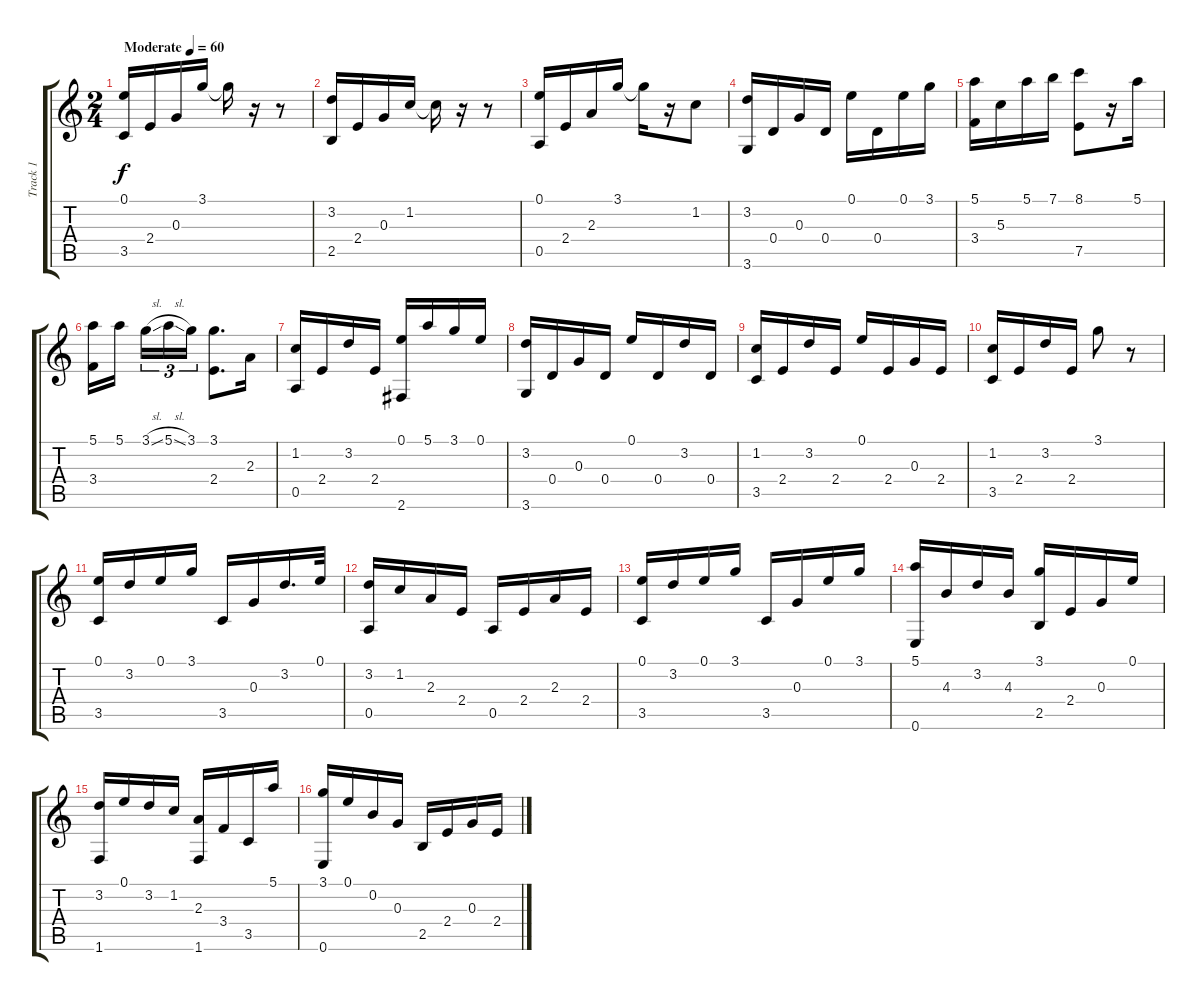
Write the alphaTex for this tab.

\track ("Track 1" "Track 1") {instrument acousticguitarsteel}
\staff {score tabs}
\tuning (E4 B3 G3 D3 A2 E2) {hide}
\ts (2 4)
\tempo (60 "Moderate")
\clef g2
\ks c
(0.1 3.5).16{dy f instrument acousticguitarsteel} 2.4.16 0.3.16 3.1.16 3.1{t}.16 r.16 r.8 |
(3.2 2.5).16 2.4.16 0.3.16 1.2.16 1.2{t}.16 r.16 r.8 |
(0.1 0.5).16 2.4.16 2.3.16 3.1.16 3.1{t}.16 r.16 1.2.8 |
(3.2 3.6).16 0.4.16 0.3.16 0.4.16 0.1.16 0.4.16 0.1.16 3.1.16 |
(5.1 3.4).16 5.3.16 5.1.16 7.1.16 (8.1 7.5).8 r.16 5.1.16 |
(5.1 3.4).16 5.1.16{beam splitsecondary} 3.1{sl}.16{tu (3 2)} 5.1{sl}.16{tu (3 2)} 3.1.16{tu (3 2)} (3.1 2.4).8{d} 2.3.16 |
(1.2 0.5).16 2.4.16 3.2.16 2.4.16 (0.1 2.6).16 5.1.16 3.1.16 0.1.16 |
(3.2 3.6).16 0.4.16 0.3.16 0.4.16 0.1.16 0.4.16 3.2.16 0.4.16 |
(1.2 3.5).16 2.4.16 3.2.16 2.4.16 0.1.16 2.4.16 0.3.16 2.4.16 |
(1.2 3.5).16 2.4.16 3.2.16 2.4.16 3.1.8 r.8 |
(0.1 3.5).16 3.2.16 0.1.16 3.1.16 3.5.16 0.3.16 3.2.16{d} 0.1.32 |
(3.2 0.5).16 1.2.16 2.3.16 2.4.16 0.5.16 2.4.16 2.3.16 2.4.16 |
(0.1 3.5).16 3.2.16 0.1.16 3.1.16 3.5.16 0.3.16 0.1.16 3.1.16 |
(5.1 0.6).16 4.3.16 3.2.16 4.3.16 (3.1 2.5).16 2.4.16 0.3.16 0.1.16 |
(3.2 1.6).16 0.1.16 3.2.16 1.2.16 (2.3 1.6).16 3.4.16 3.5.16 5.1.16 |
(3.1 0.6).16 0.1.16 0.2.16 0.3.16 2.5.16 2.4.16 0.3.16 2.4.16
